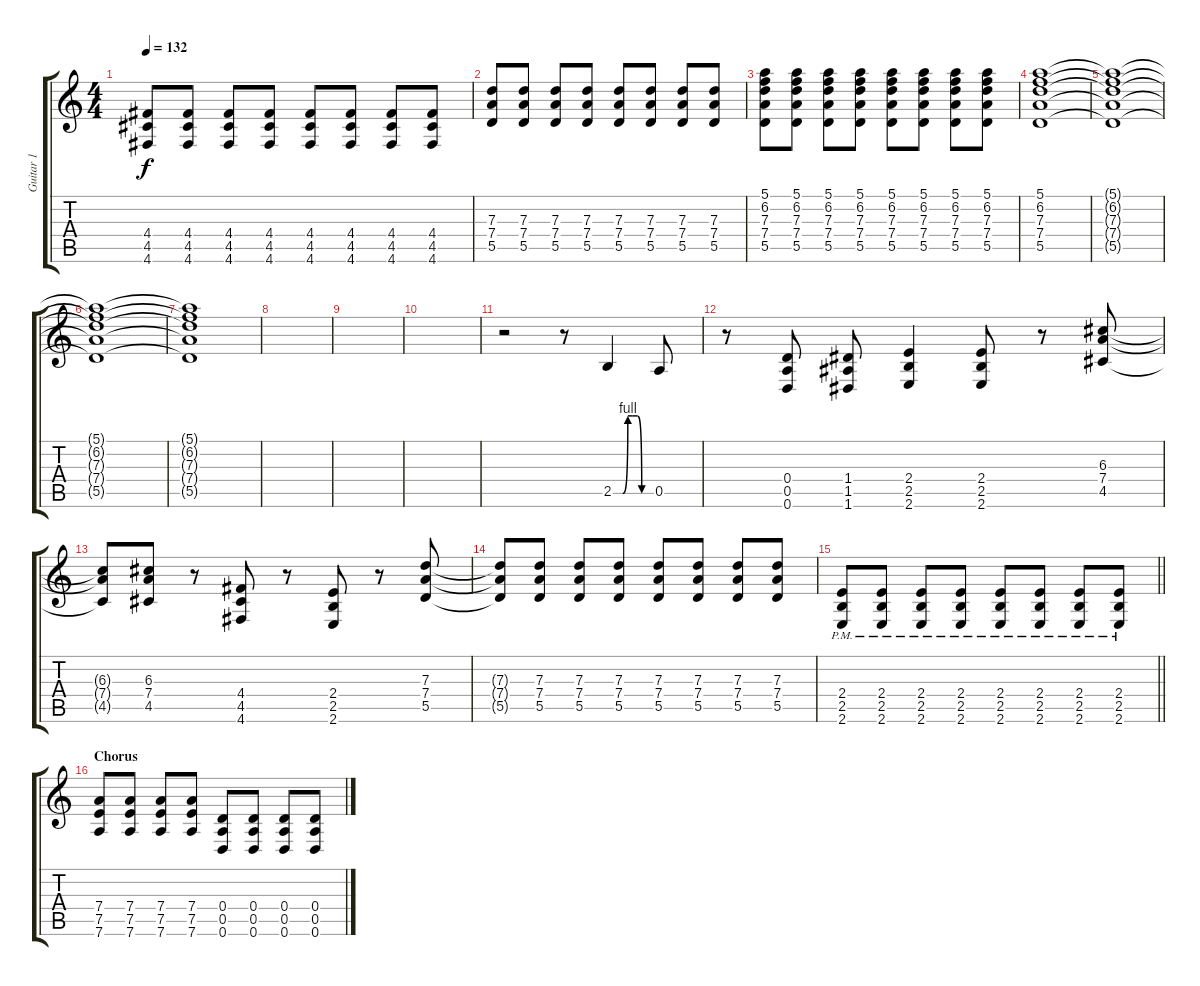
\track ("Guitar 1" "Guitar 1") {instrument overdrivenguitar}
\staff {score tabs}
\tuning (E4 B3 G3 D3 A2 D2) {hide}
\ts (4 4)
\tempo 132
\clef g2
\ks c
(4.4 4.5 4.6).8{dy f} (4.4 4.5 4.6).8 (4.4 4.5 4.6).8 (4.4 4.5 4.6).8 (4.4 4.5 4.6).8 (4.4 4.5 4.6).8 (4.4 4.5 4.6).8 (4.4 4.5 4.6).8 |
(7.3 7.4 5.5).8 (7.3 7.4 5.5).8 (7.3 7.4 5.5).8 (7.3 7.4 5.5).8 (7.3 7.4 5.5).8 (7.3 7.4 5.5).8 (7.3 7.4 5.5).8 (7.3 7.4 5.5).8 |
(5.1 6.2 7.3 7.4 5.5).8 (5.1 6.2 7.3 7.4 5.5).8 (5.1 6.2 7.3 7.4 5.5).8 (5.1 6.2 7.3 7.4 5.5).8 (5.1 6.2 7.3 7.4 5.5).8 (5.1 6.2 7.3 7.4 5.5).8 (5.1 6.2 7.3 7.4 5.5).8 (5.1 6.2 7.3 7.4 5.5).8 |
(5.1 6.2 7.3 7.4 5.5).1{volume 2} |
(5.1{t} 6.2{t} 7.3{t} 7.4{t} 5.5{t}).1 |
(5.1{t} 6.2{t} 7.3{t} 7.4{t} 5.5{t}).1 |
(5.1{t} 6.2{t} 7.3{t} 7.4{t} 5.5{t}).1 |
|
|
|
r.2 r.8 2.5{be (custom 0 0 15 0 23 4 30 4 38 4 45 0 60 0)}.4{volume 16} 0.5.8 |
r.8 (0.4 0.5 0.6).8 (1.4 1.5 1.6).8 (2.4 2.5 2.6).4 (2.4 2.5 2.6).8 r.8 (6.3 7.4 4.5).8 |
(6.3{t} 7.4{t} 4.5{t}).8 (6.3 7.4 4.5).8 r.8 (4.4 4.5 4.6).8 r.8 (2.4 2.5 2.6).8 r.8 (7.3 7.4 5.5).8 |
(7.3{t} 7.4{t} 5.5{t}).8 (7.3 7.4 5.5).8 (7.3 7.4 5.5).8 (7.3 7.4 5.5).8 (7.3 7.4 5.5).8 (7.3 7.4 5.5).8 (7.3 7.4 5.5).8 (7.3 7.4 5.5).8 |
\barLineRight lightlight
(2.4{pm} 2.5{pm} 2.6{pm}).8{volume 8} (2.4{pm} 2.5{pm} 2.6{pm}).8 (2.4{pm} 2.5{pm} 2.6{pm}).8{volume 16} (2.4{pm} 2.5{pm} 2.6{pm}).8 (2.4{pm} 2.5{pm} 2.6{pm}).8 (2.4{pm} 2.5{pm} 2.6{pm}).8 (2.4{pm} 2.5{pm} 2.6{pm}).8 (2.4{pm} 2.5{pm} 2.6{pm}).8 |
\section ("" "Chorus")
(7.4 7.5 7.6).8 (7.4 7.5 7.6).8 (7.4 7.5 7.6).8 (7.4 7.5 7.6).8 (0.4 0.5 0.6).8 (0.4 0.5 0.6).8 (0.4 0.5 0.6).8 (0.4 0.5 0.6).8
